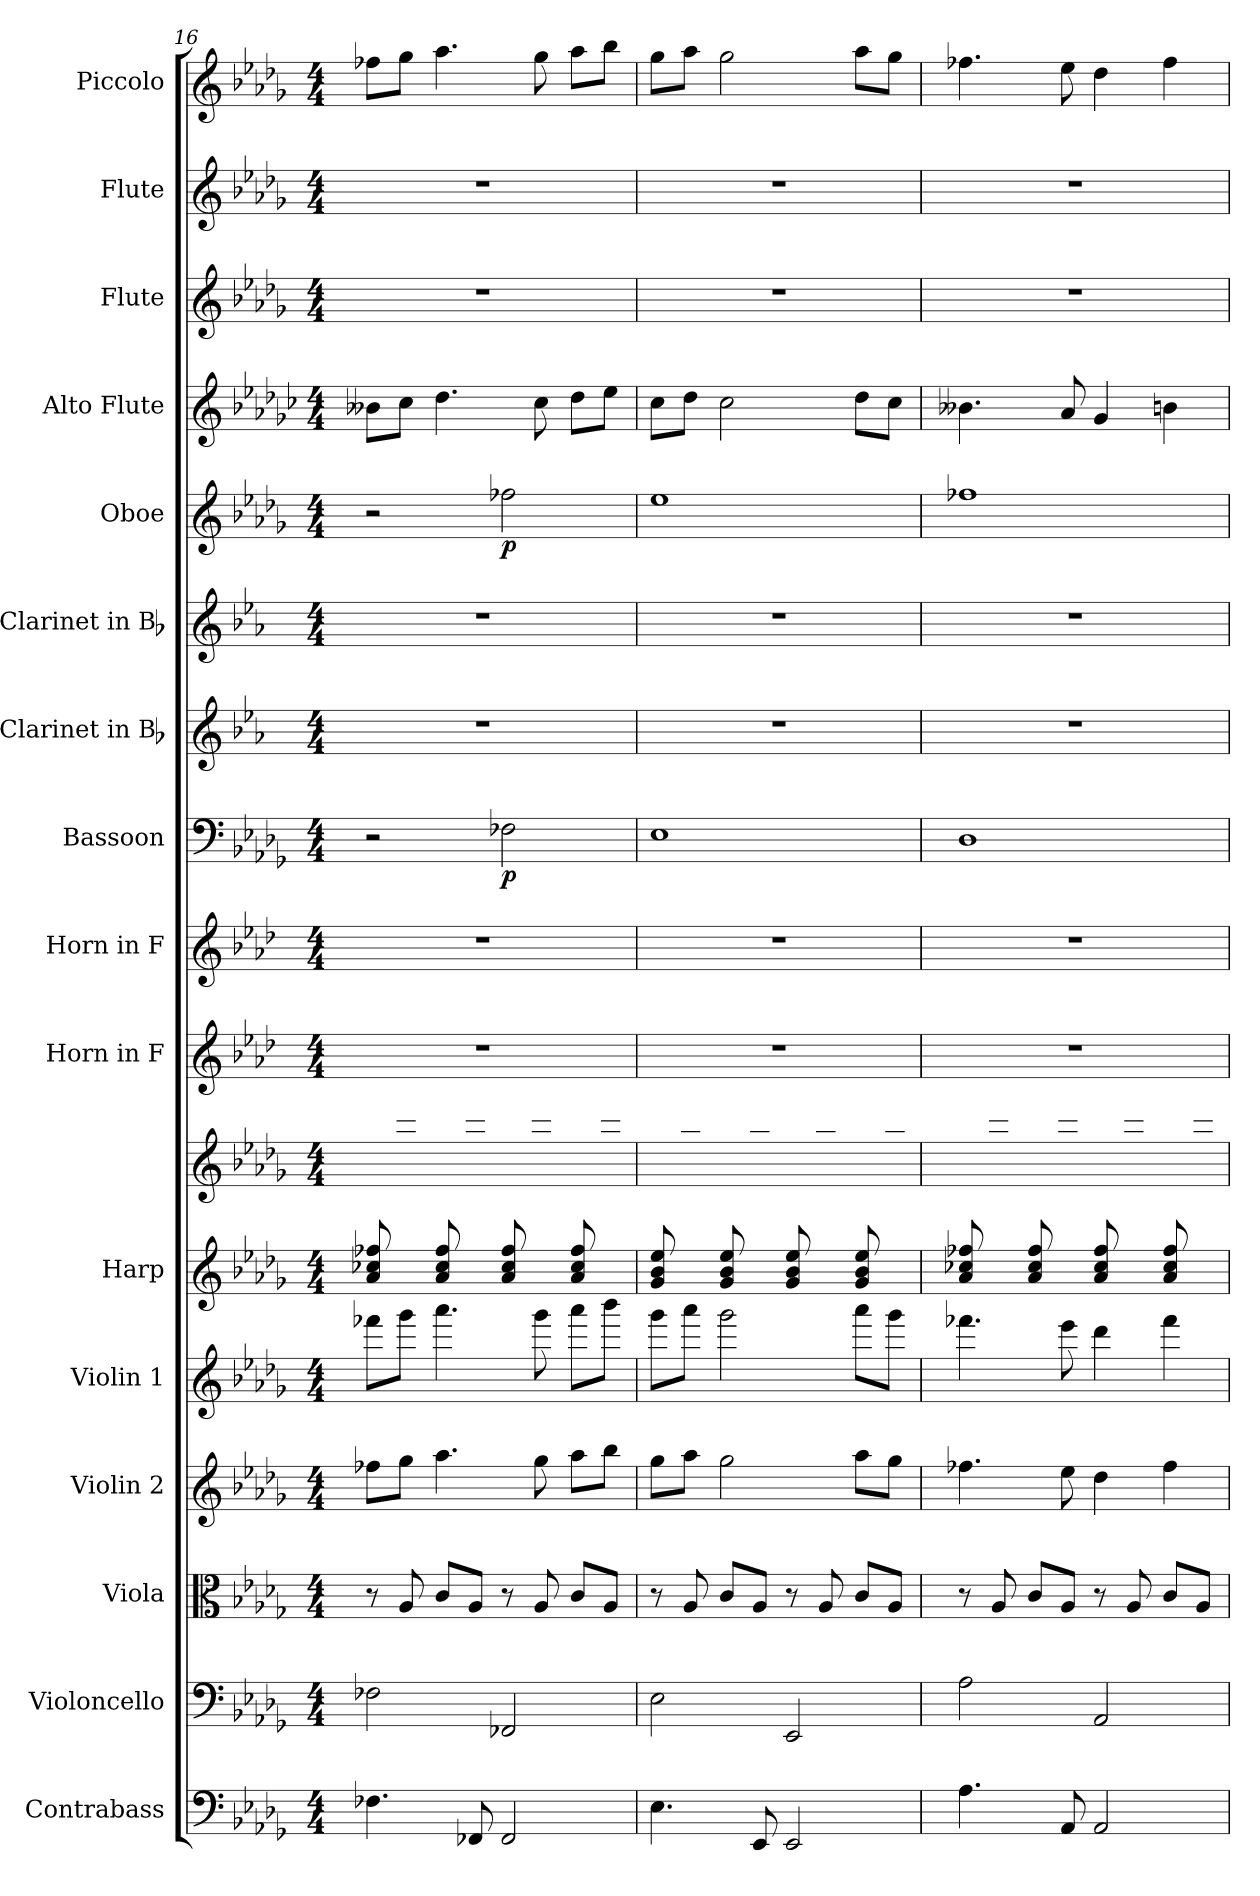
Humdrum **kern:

**kern	**kern	**kern	**kern	**kern	**kern	**kern	**kern	**kern	**kern	**dynam	**kern	**kern	**kern	**dynam	**kern	**kern	**kern	**kern
*part16	*part15	*part14	*part13	*part12	*part11	*part11	*part10	*part9	*part8	*part8	*part7	*part6	*part5	*part5	*part4	*part3	*part2	*part1
*staff17	*staff16	*staff15	*staff14	*staff13	*staff12	*staff11	*staff10	*staff9	*staff8	*staff8	*staff7	*staff6	*staff5	*staff5	*staff4	*staff3	*staff2	*staff1
*I"Contrabass	*I"Violoncello	*I"Viola	*I"Violin 2	*I"Violin 1	*I"Harp	*	*I"Horn in F	*I"Horn in F	*I"Bassoon	*	*I"Clarinet in Bb	*I"Clarinet in Bb	*I"Oboe	*	*I"Alto Flute	*I"Flute	*I"Flute	*I"Piccolo
*I'Cb.	*I'Vc.	*I'Vla.	*I'Vln. 2	*I'Vln. 1	*I'Hp.	*	*I'Hn.	*I'Hn.	*I'Bsn.	*	*I'Cl.	*I'Cl.	*I'Ob.	*	*I'A. Fl.	*I'Fl.	*I'Fl.	*I'Picc.
*clefF4	*clefF4	*clefC3	*clefG2	*clefG2	*clefG2	*clefG2	*clefG2	*clefG2	*clefF4	*	*clefG2	*clefG2	*clefG2	*	*clefG2	*clefG2	*clefG2	*clefG2
*ITrd7c12	*	*	*	*	*	*	*ITrd4c7	*ITrd4c7	*	*	*ITrd1c2	*ITrd1c2	*	*	*ITrd3c5	*	*	*ITrd-7c-12
*k[b-e-a-d-g-]	*k[b-e-a-d-g-]	*k[b-e-a-d-g-]	*k[b-e-a-d-g-]	*k[b-e-a-d-g-]	*k[b-e-a-d-g-]	*k[b-e-a-d-g-]	*k[b-e-a-d-g-]	*k[b-e-a-d-g-]	*k[b-e-a-d-g-]	*	*k[b-e-a-d-g-]	*k[b-e-a-d-g-]	*k[b-e-a-d-g-]	*	*k[b-e-a-d-g-]	*k[b-e-a-d-g-]	*k[b-e-a-d-g-]	*k[b-e-a-d-g-]
*D-:	*D-:	*D-:	*D-:	*D-:	*D-:	*D-:	*D-:	*D-:	*D-:	*	*D-:	*D-:	*D-:	*	*D-:	*D-:	*D-:	*D-:
*M4/4	*M4/4	*M4/4	*M4/4	*M4/4	*M4/4	*M4/4	*M4/4	*M4/4	*M4/4	*	*M4/4	*M4/4	*M4/4	*	*M4/4	*M4/4	*M4/4	*M4/4
=16	=16	=16	=16	=16	=16	=16	=16	=16	=16	=16	=16	=16	=16	=16	=16	=16	=16	=16
*	*	*	*	*	*	*^	*	*	*	*	*	*	*	*	*	*	*	*
4.FF-Xi\	2F-Xi\	8r	8ff-Xi\L	8fff-Xi\L	8a-i/ 8cc-Xi 8ff-XiL	1ryy	8ryy	1r	1r	2r	.	1r	1r	2r	.	8f-Xi\L	1r	1r	8fff-Xi\L
.	.	8A-i/	8gg-i\J	8ggg-i\J	8ryy	.	8ee-i\ 8aa-i 8ccc-Xi	.	.	.	.	.	.	.	.	8g-i\J	.	.	8ggg-i\J
.	.	8ci/L	4.aa-i\	4.aaa-i\	8a-i/ 8cc-i 8ff-i	.	8ryy	.	.	.	.	.	.	.	.	4.a-i\	.	.	4.aaa-i\
8FFF-Xi/	.	8A-i/J	.	.	8ryy	.	8ee-i\ 8aa-i 8ccc-iJ	.	.	.	.	.	.	.	.	.	.	.	.
2FFF-i/	2FF-Xi/	8r	.	.	8a-i/ 8cc-i 8ff-iL	.	8ryy	.	.	2F-Xi\	p	.	.	2ff-Xi\	p	.	.	.	.
.	.	8A-i/	8gg-i\	8ggg-i\	8ryy	.	8ee-i\ 8aa-i 8ccc-i	.	.	.	.	.	.	.	.	8g-i\	.	.	8ggg-i\
.	.	8ci/L	8aa-i\L	8aaa-i\L	8a-i/ 8cc-i 8ff-i	.	8ryy	.	.	.	.	.	.	.	.	8a-i\L	.	.	8aaa-i\L
.	.	8A-i/J	8bb-i\J	8bbb-i\J	8ryy	.	8ee-i\ 8aa-i 8ccc-iJ	.	.	.	.	.	.	.	.	8b-i\J	.	.	8bbb-i\J
!!LO:PB:g=z
=17	=17	=17	=17	=17	=17	=17	=17	=17	=17	=17	=17	=17	=17	=17	=17	=17	=17	=17	=17
4.EE-i\	2E-i\	8r	8gg-i\L	8ggg-i\L	8g-i/ 8b-i 8ee-iL	1ryy	8ryy	1r	1r	1E-i	.	1r	1r	1ee-i	.	8g-i\L	1r	1r	8ggg-i\L
.	.	8A-i/	8aa-i\J	8aaa-i\J	8ryy	.	8dd-i\ 8gg-i 8bb-i	.	.	.	.	.	.	.	.	8a-i\J	.	.	8aaa-i\J
.	.	8ci/L	2gg-i\	2ggg-i\	8g-i/ 8b-i 8ee-i	.	8ryy	.	.	.	.	.	.	.	.	2g-i\	.	.	2ggg-i\
8EEE-i/	.	8A-i/J	.	.	8ryy	.	8dd-i\ 8gg-i 8bb-iJ	.	.	.	.	.	.	.	.	.	.	.	.
2EEE-i/	2EE-i/	8r	.	.	8g-i/ 8b-i 8ee-iL	.	8ryy	.	.	.	.	.	.	.	.	.	.	.	.
.	.	8A-i/	.	.	8ryy	.	8dd-i\ 8gg-i 8bb-i	.	.	.	.	.	.	.	.	.	.	.	.
.	.	8ci/L	8aa-i\L	8aaa-i\L	8g-i/ 8b-i 8ee-i	.	8ryy	.	.	.	.	.	.	.	.	8a-i\L	.	.	8aaa-i\L
.	.	8A-i/J	8gg-i\J	8ggg-i\J	8ryy	.	8dd-i\ 8gg-i 8bb-iJ	.	.	.	.	.	.	.	.	8g-i\J	.	.	8ggg-i\J
=18	=18	=18	=18	=18	=18	=18	=18	=18	=18	=18	=18	=18	=18	=18	=18	=18	=18	=18	=18
4.AA-i\	2A-i\	8r	4.ff-Xi\	4.fff-Xi\	8a-i/ 8cc-Xi 8ff-XiL	1ryy	8ryy	1r	1r	1D-i	.	1r	1r	1ff-Xi	.	4.f-Xi\	1r	1r	4.fff-Xi\
.	.	8A-i/	.	.	8ryy	.	8ee-i\ 8aa-i 8ccc-Xi	.	.	.	.	.	.	.	.	.	.	.	.
.	.	8ci/L	.	.	8a-i/ 8cc-i 8ff-i	.	8ryy	.	.	.	.	.	.	.	.	.	.	.	.
8AAA-i/	.	8A-i/J	8ee-i\	8eee-i\	8ryy	.	8ee-i\ 8aa-i 8ccc-iJ	.	.	.	.	.	.	.	.	8e-i/	.	.	8eee-i\
2AAA-i/	2AA-i/	8r	4dd-i\	4ddd-i\	8a-i/ 8cc-i 8ff-iL	.	8ryy	.	.	.	.	.	.	.	.	4d-i/	.	.	4ddd-i\
.	.	8A-i/	.	.	8ryy	.	8ee-i\ 8aa-i 8ccc-i	.	.	.	.	.	.	.	.	.	.	.	.
.	.	8ci/L	4ff-i\	4fff-i\	8a-i/ 8cc-i 8ff-i	.	8ryy	.	.	.	.	.	.	.	.	4f#i\	.	.	4fff-i\
.	.	8A-i/J	.	.	8ryy	.	8ee-i\ 8aa-i 8ccc-iJ	.	.	.	.	.	.	.	.	.	.	.	.
*	*	*	*	*	*	*v	*v	*	*	*	*	*	*	*	*	*	*	*	*
=	=	=	=	=	=	=	=	=	=	=	=	=	=	=	=	=	=	=
*-	*-	*-	*-	*-	*-	*-	*-	*-	*-	*-	*-	*-	*-	*-	*-	*-	*-	*-
